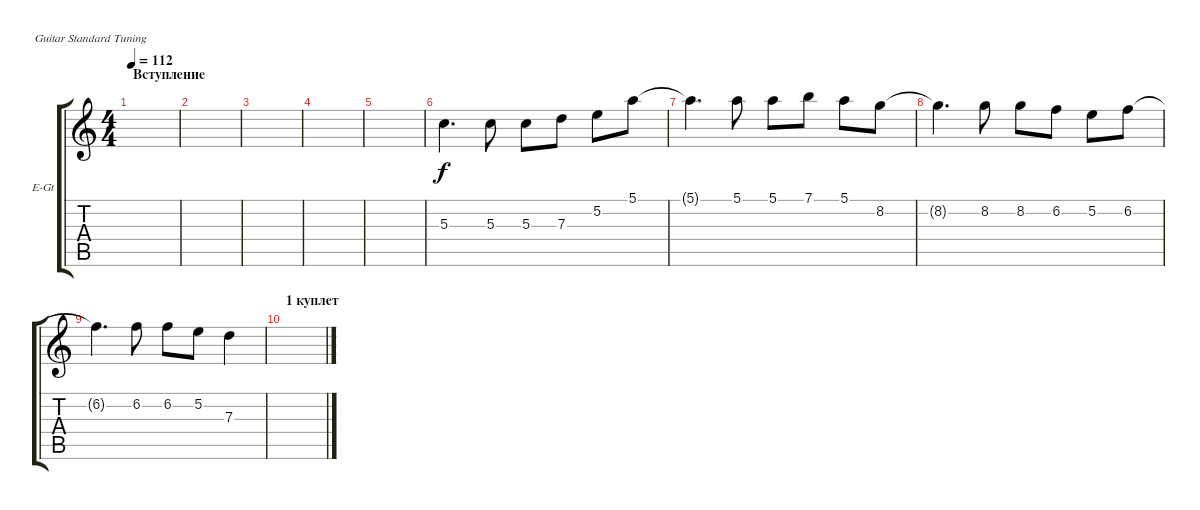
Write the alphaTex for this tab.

\defaultSystemsLayout 4
\bracketExtendMode groupsimilarinstruments
\firstSystemTrackNameOrientation horizontal
\otherSystemsTrackNameOrientation horizontal
\track ("Electric Guitar" "E-Gt") {instrument overdrivenguitar}
\staff {score tabs}
\tuning (E4 B3 G3 D3 A2 E2)
\ts (4 4)
\section ("" "Вступление")
\tempo 112
\clef g2
\scale
0.485477
\ks c
|
\scale
0.257261 |
\scale
0.257261 |
\scale
0.333333 |
\scale
0.333333 |
\scale
0.333333 5.3.4{d} 5.3.8 5.3.8 7.3.8 5.2.8 5.1.8 |
\scale
0.333333 5.1{t}.4{d} 5.1.8 5.1.8 7.1.8 5.1.8 8.2.8 |
\scale
0.333333 8.2{t}.4{d} 8.2.8 8.2.8 6.2.8 5.2.8 6.2.8 |
\scale
0.333333 6.2{t}.4{d} 6.2.8 6.2.8 5.2.8 7.3.4 |
\section ("" "1 куплет")
